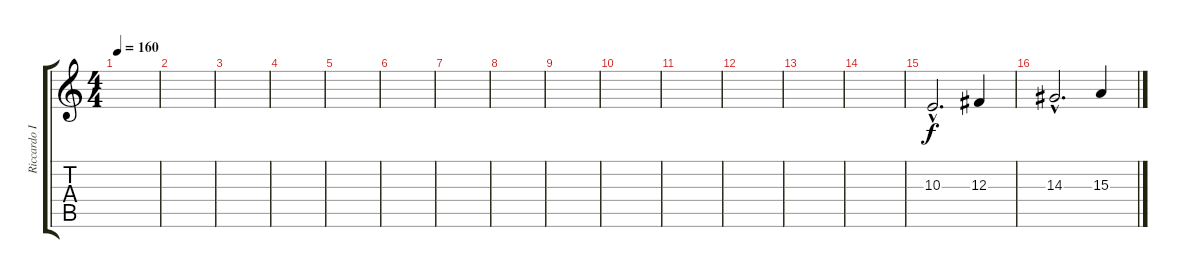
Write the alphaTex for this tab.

\track ("Riccardo Iacono" "Riccardo I") {instrument tremolostrings}
\staff {score tabs}
\tuning (Eb4 Bb3 Gb3 Db3 Ab2 Eb2) {hide}
\ts (4 4)
\tempo 160
\clef g2
\ks c
|
|
|
|
|
|
|
|
|
|
|
|
|
|
10.3{hac}.2{d} 12.3.4 |
14.3{hac}.2{d} 15.3.4
